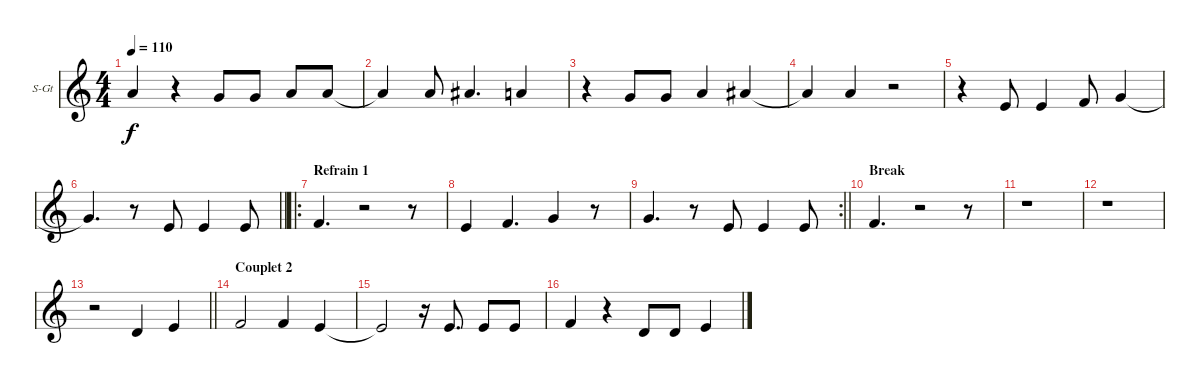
\bracketExtendMode groupsimilarinstruments
\firstSystemTrackNameOrientation horizontal
\otherSystemsTrackNameOrientation horizontal
\chordDiagramsInScore
\track ("Voix" "S-Gt") {instrument tenorsax}
\staff {score}
\tuning (E4 B3 G3 D3 A2 E2)
\displaytranspose 12
\ts (4 4)
\tempo 110
\clef g2
\ks c
7.4{t}.4{dy f} r.4 5.4.8 5.4.8 7.4.8 7.4.8 |
7.4{t}.4 7.4.8 8.4.4{d} 7.4.4 |
r.4 5.4.8 5.4.8 7.4.4 8.4.4 |
8.4{t}.4 7.4.4 r.2 |
r.4 2.4.8 2.4.4 3.4.8 5.4.4 |
\barLineRight lightlight
5.4{t}.4{d} r.8 2.4.8 2.4.4 2.4.8 |
\ro
\section ("" "Refrain 1")
3.4.4{d} r.2 r.8 |
2.4.4 3.4.4{d} 5.4.4 r.8 |
\rc 2
\barLineRight lightlight
5.4.4{d} r.8 2.4.8 2.4.4 2.4.8 |
\section ("" "Break")
3.4.4{d} r.2 r.8 |
r.1 |
r.1 |
\barLineRight lightlight
r.2 5.5.4 7.5.4 |
\section ("" "Couplet 2")
8.5.2 8.5.4 7.5.4 |
7.5{t}.2 r.16 7.5.8{d} 7.5.8 7.5.8 |
8.5.4 r.4 5.5.8 5.5.8 7.5.4
